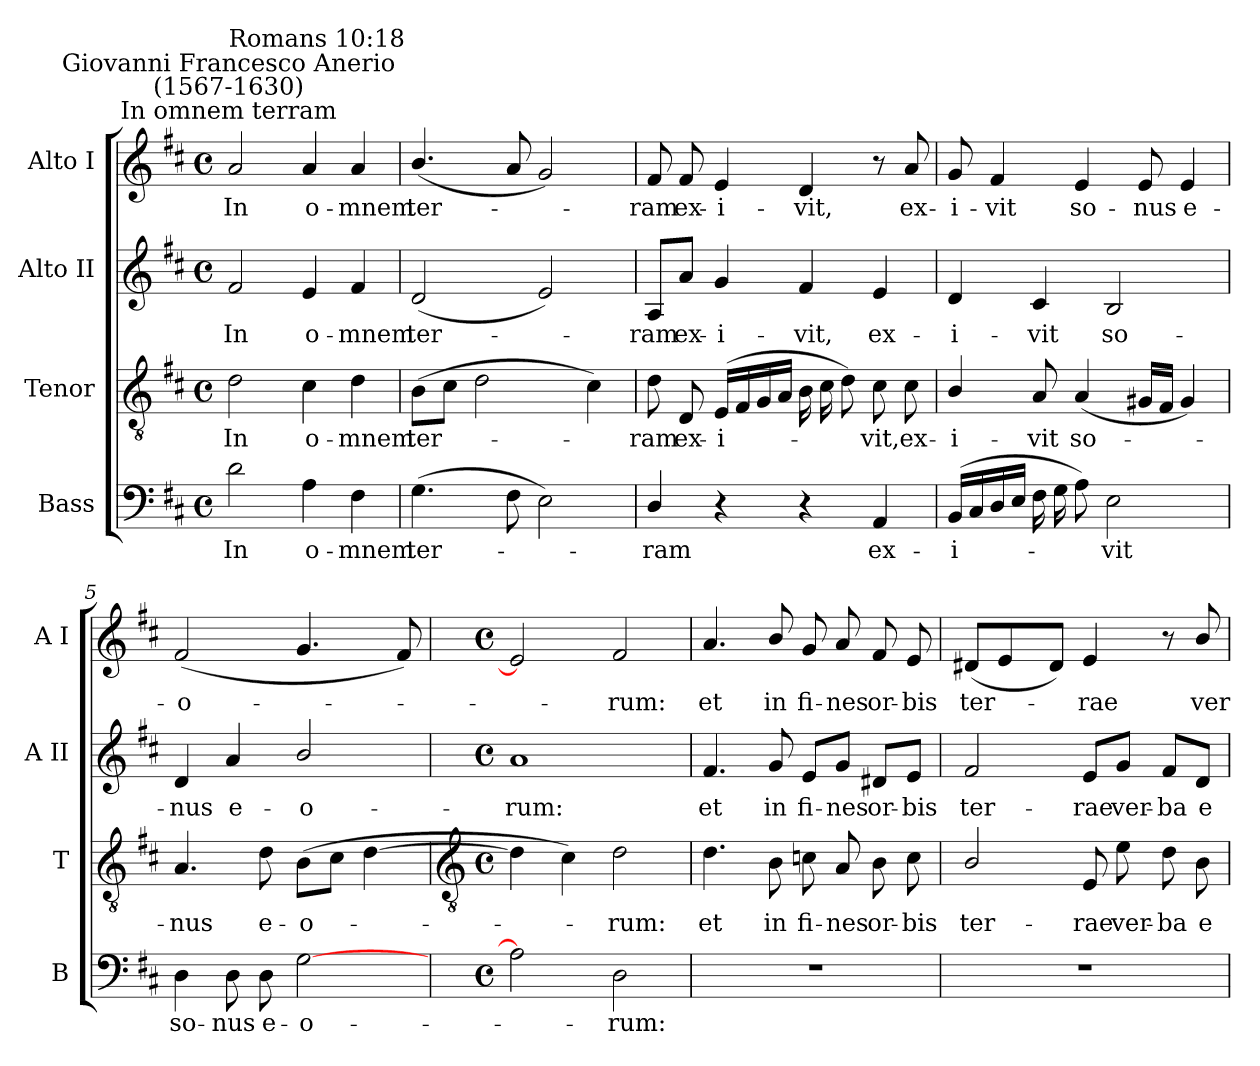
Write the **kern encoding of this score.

**kern	**text	**kern	**text	**kern	**text	**kern	**text
*part4	*part4	*part3	*part3	*part2	*part2	*part1	*part1
*staff4	*staff4	*staff3	*staff3	*staff2	*staff2	*staff1	*staff1
*I"Bass	*	*I"Tenor	*	*I"Alto II	*	*I"Alto I	*
*I'B	*	*I'T	*	*I'A II	*	*I'A I	*
*clefF4	*	*clefGv2	*	*clefG2	*	*clefG2	*
*k[f#c#]	*	*k[f#c#]	*	*k[f#c#]	*	*k[f#c#]	*
*D:	*	*D:	*	*D:	*	*D:	*
*M4/4	*	*M4/4	*	*M4/4	*	*M4/4	*
*met(c)	*	*met(c)	*	*met(c)	*	*met(c)	*
=1	=1	=1	=1	=1	=1	=1	=1
!	!	!	!	!	!	!LO:TX:a:cj:t=In omnem terram	!
!	!	!	!	!	!	!LO:TX:a:cj:t=Giovanni Francesco Anerio\n(1567-1630)	!
!	!	!	!	!	!	!LO:TX:a:t=Romans 10&colon;18	!
!	!LO:LY:b	!	!LO:LY:b	!	!LO:LY:b	!	!LO:LY:b
2d	In	2d	In	2f#	In	2a	In
!	!LO:LY:b	!	!LO:LY:b	!	!LO:LY:b	!	!LO:LY:b
4A	o-	4c#	o-	4e	o-	4a	o-
!	!LO:LY:b	!	!LO:LY:b	!	!LO:LY:b	!	!LO:LY:b
4F#	-mnem	4d	-mnem	4f#	-mnem	4a	-mnem
=2	=2	=2	=2	=2	=2	=2	=2
!	!LO:LY:b	!	!LO:LY:b	!	!LO:LY:b	!	!LO:LY:b
(>4.G	ter-	(>8BL	ter-	(<2d	ter-	(<4.b/	ter-
.	.	8c#J	.	.	.	.	.
.	.	2d	.	.	.	.	.
8F#	.	.	.	.	.	8a	.
2E)	.	.	.	2e)	.	2g)	.
.	.	4c#)	.	.	.	.	.
=3	=3	=3	=3	=3	=3	=3	=3
!	!LO:LY:b	!	!LO:LY:b	!	!LO:LY:b	!	!LO:LY:b
4D/	ram	8d	ram	8A/L	ram	8f#	ram
!	!	!	!LO:LY:b	!	!LO:LY:b	!	!LO:LY:b
.	.	8D	ex-	8a/J	ex-	8f#	ex-
!	!	!	!LO:LY:b	!	!LO:LY:b	!	!LO:LY:b
4r	.	(<16ELL	-i-	4g	-i-	4e	-i-
.	.	16F#	.	.	.	.	.
.	.	16G	.	.	.	.	.
.	.	16AJJ	.	.	.	.	.
!	!	!	!	!	!LO:LY:b	!	!LO:LY:b
4r	.	16BLL	.	4f#	-vit,	4d	-vit,
.	.	16c#	.	.	.	.	.
.	.	8dJ)	.	.	.	.	.
!	!LO:LY:b	!	!LO:LY:b	!	!LO:LY:b	!	!
4AA	ex-	8c#	vit,	4e	ex-	8r	.
!	!	!	!LO:LY:b	!	!	!	!LO:LY:b
.	.	8c#	ex-	.	.	8a	ex-
=4	=4	=4	=4	=4	=4	=4	=4
!	!LO:LY:b	!	!LO:LY:b	!	!LO:LY:b	!	!LO:LY:b
(<16BBLL	-i-	4B/	-i-	4d	-i-	8g	-i-
16C#	.	.	.	.	.	.	.
!	!	!	!	!	!	!	!LO:LY:b
16D	.	.	.	.	.	4f#	-vit
16EJJ	.	.	.	.	.	.	.
!	!	!	!LO:LY:b	!	!LO:LY:b	!	!
16F#LL	.	8A	-vit	4c#	-vit	.	.
16G	.	.	.	.	.	.	.
!	!	!	!LO:LY:b	!	!	!	!LO:LY:b
8AJ)	.	(<4A	so-	.	.	4e	so-
!	!LO:LY:b	!	!	!	!LO:LY:b	!	!
2E	vit	.	.	2B	so-	.	.
!	!	!	!	!	!	!	!LO:LY:b
.	.	16G#XLL	.	.	.	8e	-nus
.	.	16F#JJ	.	.	.	.	.
!	!	!	!	!	!	!	!LO:LY:b
.	.	4G#)	.	.	.	4e	e-
=5	=5	=5	=5	=5	=5	=5	=5
!	!LO:LY:b	!	!LO:LY:b	!	!LO:LY:b	!	!LO:LY:b
4D	so-	4.A	nus	4d	-nus	(<2f#	-o-
!	!LO:LY:b	!	!	!	!LO:LY:b	!	!
8D	-nus	.	.	4a	e-	.	.
!	!LO:LY:b	!	!LO:LY:b	!	!	!	!
8D	e-	8d	e-	.	.	.	.
!	!LO:LY:b	!	!LO:LY:b	!	!LO:LY:b	!	!
[2G	-o-	(>8BL	-o-	2b/	-o-	4.g	.
.	.	8c#J	.	.	.	.	.
.	.	[4d	.	.	.	.	.
.	.	.	.	.	.	8f#)	.
!!LO:LB:g=z
=6	=6	=6	=6	=6	=6	=6	=6
*	*	*clefGv2	*	*	*	*	*
*M4/4	*	*M4/4	*	*M4/4	*	*M4/4	*
*met(c)	*	*met(c)	*	*met(c)	*	*met(c)	*
!	!	!	!	!	!LO:LY:b	!	!
2A]	.	4d]	.	1a	-rum:	2e]	.
.	.	4c#)	.	.	.	.	.
!	!LO:LY:b	!	!LO:LY:b	!	!	!	!LO:LY:b
2D	rum:	2d	rum:	.	.	2f#	rum:
=7	=7	=7	=7	=7	=7	=7	=7
!	!	!	!LO:LY:b	!	!LO:LY:b	!	!LO:LY:b
1r	.	4.d	et	4.f#	et	4.a	et
!	!	!	!LO:LY:b	!	!LO:LY:b	!	!LO:LY:b
.	.	8B	in	8g	in	8b/	in
!	!	!	!LO:LY:b	!	!LO:LY:b	!	!LO:LY:b
.	.	8cn	fi-	8e/L	fi-	8g	fi-
!	!	!	!LO:LY:b	!	!LO:LY:b	!	!LO:LY:b
.	.	8A	-nes	8g/J	-nes	8a	-nes
!	!	!	!LO:LY:b	!	!LO:LY:b	!	!LO:LY:b
.	.	8B	or-	8d#X/L	or-	8f#	or-
!	!	!	!LO:LY:b	!	!LO:LY:b	!	!LO:LY:b
.	.	8c	-bis	8e/J	-bis	8e	-bis
=8	=8	=8	=8	=8	=8	=8	=8
!	!	!	!LO:LY:b	!	!LO:LY:b	!	!LO:LY:b
1r	.	2B/	ter-	2f#	ter-	(<8d#XL	ter-
.	.	.	.	.	.	4e	.
.	.	.	.	.	.	8d#J)	.
!	!	!	!LO:LY:b	!	!LO:LY:b	!	!LO:LY:b
.	.	8E	-rae	8e/L	-rae	4e	rae
!	!	!	!LO:LY:b	!	!LO:LY:b	!	!
.	.	8e	ver-	8g/J	ver-	.	.
!	!	!	!LO:LY:b	!	!LO:LY:b	!	!
.	.	8d	-ba	8f#/L	-ba	8r	.
!	!	!	!LO:LY:b	!	!LO:LY:b	!	!LO:LY:b
.	.	8B	e-	8d/J	e-	8b/	ver-
=	=	=	=	=	=	=	=
*-	*-	*-	*-	*-	*-	*-	*-
